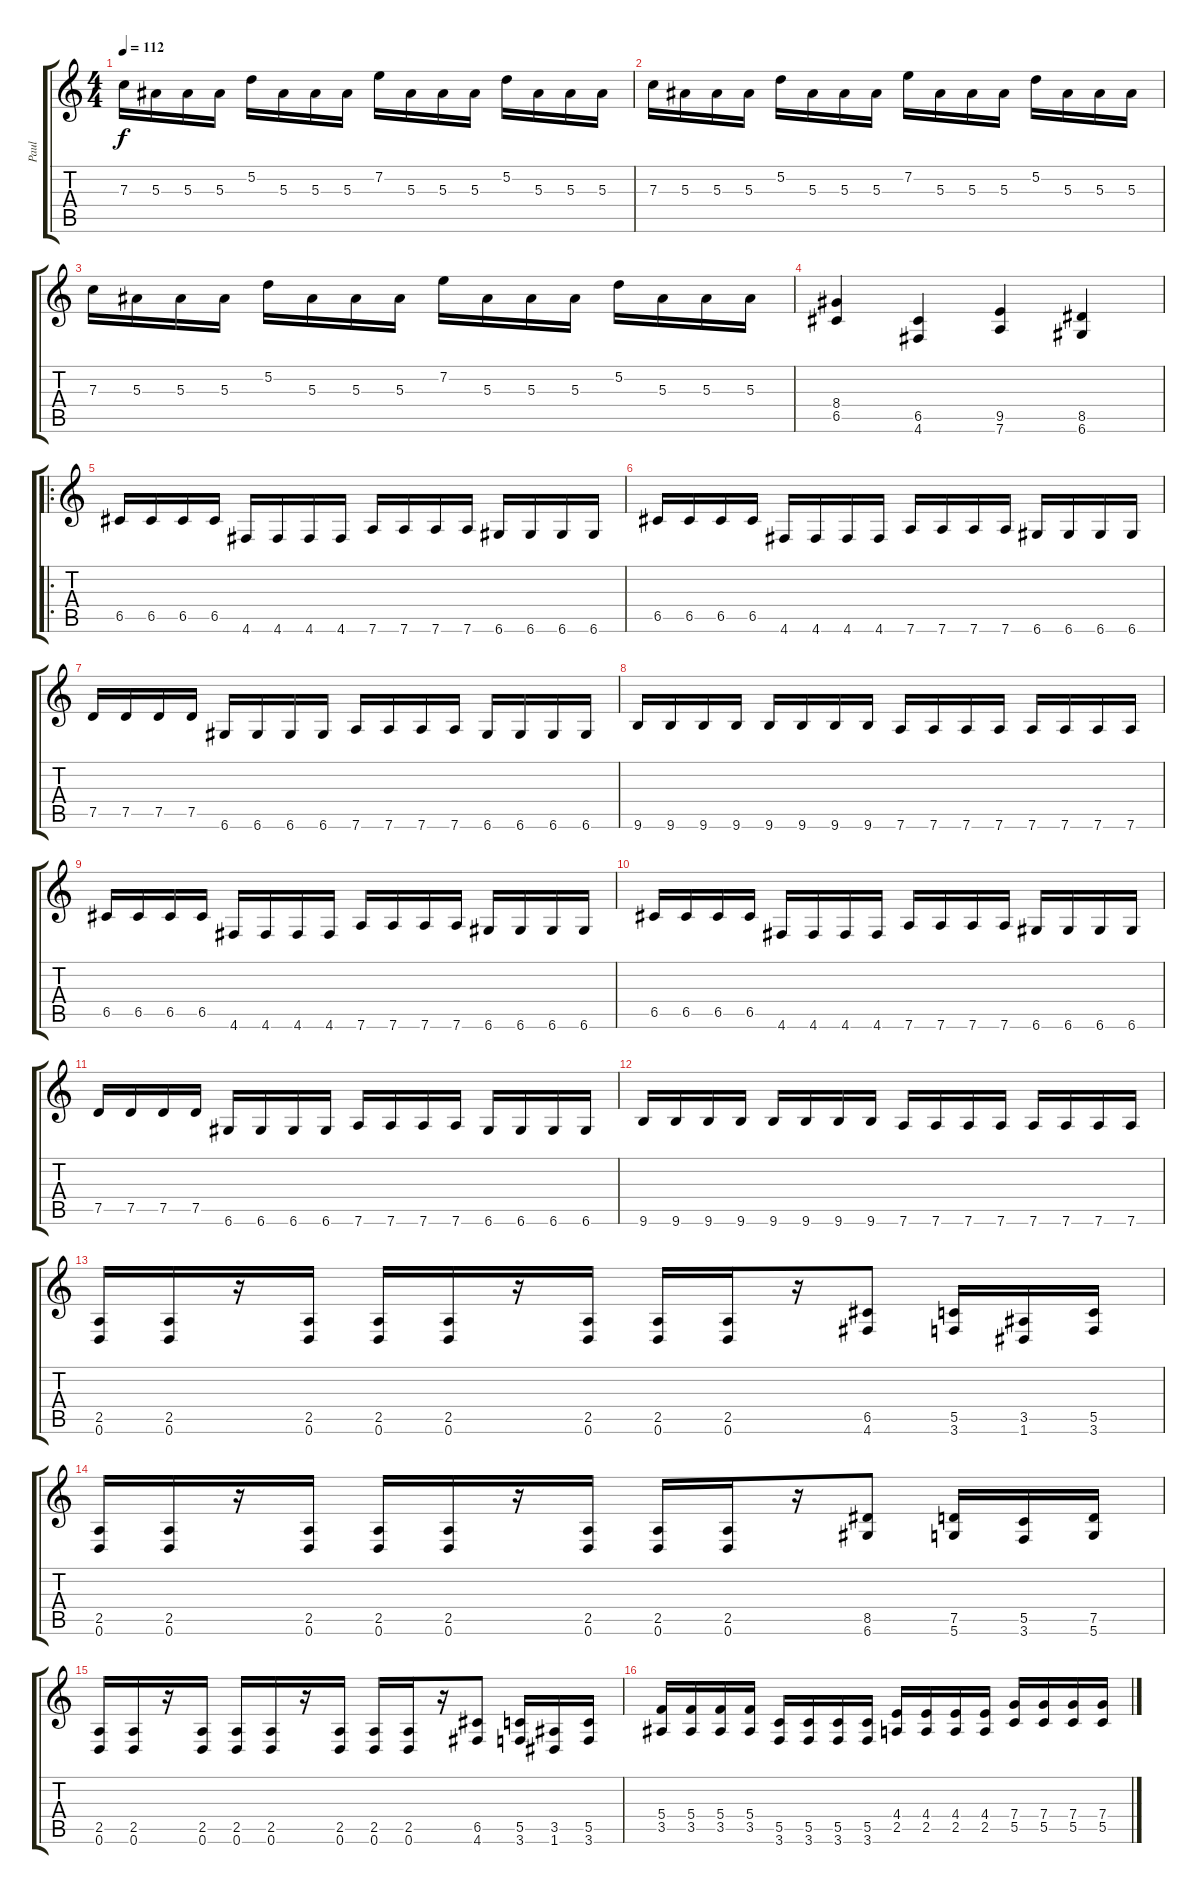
\track ("Paul" "Paul") {instrument overdrivenguitar}
\staff {score tabs}
\tuning (D4 A3 F3 C3 G2 D2) {hide}
\ts (4 4)
\tempo 112
\clef g2
\ks c
7.3.16{dy f} 5.3.16 5.3.16 5.3.16 5.2.16 5.3.16 5.3.16 5.3.16 7.2.16 5.3.16 5.3.16 5.3.16 5.2.16 5.3.16 5.3.16 5.3.16 |
7.3.16 5.3.16 5.3.16 5.3.16 5.2.16 5.3.16 5.3.16 5.3.16 7.2.16 5.3.16 5.3.16 5.3.16 5.2.16 5.3.16 5.3.16 5.3.16 |
7.3.16 5.3.16 5.3.16 5.3.16 5.2.16 5.3.16 5.3.16 5.3.16 7.2.16 5.3.16 5.3.16 5.3.16 5.2.16 5.3.16 5.3.16 5.3.16 |
(8.4 6.5).4 (6.5 4.6).4 (9.5 7.6).4 (8.5 6.6).4 |
\ro
6.5.16 6.5.16 6.5.16 6.5.16 4.6.16 4.6.16 4.6.16 4.6.16 7.6.16 7.6.16 7.6.16 7.6.16 6.6.16 6.6.16 6.6.16 6.6.16 |
6.5.16 6.5.16 6.5.16 6.5.16 4.6.16 4.6.16 4.6.16 4.6.16 7.6.16 7.6.16 7.6.16 7.6.16 6.6.16 6.6.16 6.6.16 6.6.16 |
7.5.16 7.5.16 7.5.16 7.5.16 6.6.16 6.6.16 6.6.16 6.6.16 7.6.16 7.6.16 7.6.16 7.6.16 6.6.16 6.6.16 6.6.16 6.6.16 |
9.6.16 9.6.16 9.6.16 9.6.16 9.6.16 9.6.16 9.6.16 9.6.16 7.6.16 7.6.16 7.6.16 7.6.16 7.6.16 7.6.16 7.6.16 7.6.16 |
6.5.16 6.5.16 6.5.16 6.5.16 4.6.16 4.6.16 4.6.16 4.6.16 7.6.16 7.6.16 7.6.16 7.6.16 6.6.16 6.6.16 6.6.16 6.6.16 |
6.5.16 6.5.16 6.5.16 6.5.16 4.6.16 4.6.16 4.6.16 4.6.16 7.6.16 7.6.16 7.6.16 7.6.16 6.6.16 6.6.16 6.6.16 6.6.16 |
7.5.16 7.5.16 7.5.16 7.5.16 6.6.16 6.6.16 6.6.16 6.6.16 7.6.16 7.6.16 7.6.16 7.6.16 6.6.16 6.6.16 6.6.16 6.6.16 |
9.6.16 9.6.16 9.6.16 9.6.16 9.6.16 9.6.16 9.6.16 9.6.16 7.6.16 7.6.16 7.6.16 7.6.16 7.6.16 7.6.16 7.6.16 7.6.16 |
(2.5 0.6).16 (2.5 0.6).16 r.16 (2.5 0.6).16 (2.5 0.6).16 (2.5 0.6).16 r.16 (2.5 0.6).16 (2.5 0.6).16 (2.5 0.6).16 r.16 (6.5 4.6).8 (5.5 3.6).16 (3.5 1.6).16 (5.5 3.6).16 |
(2.5 0.6).16 (2.5 0.6).16 r.16 (2.5 0.6).16 (2.5 0.6).16 (2.5 0.6).16 r.16 (2.5 0.6).16 (2.5 0.6).16 (2.5 0.6).16 r.16 (8.5 6.6).8 (7.5 5.6).16 (5.5 3.6).16 (7.5 5.6).16 |
(2.5 0.6).16 (2.5 0.6).16 r.16 (2.5 0.6).16 (2.5 0.6).16 (2.5 0.6).16 r.16 (2.5 0.6).16 (2.5 0.6).16 (2.5 0.6).16 r.16 (6.5 4.6).8 (5.5 3.6).16 (3.5 1.6).16 (5.5 3.6).16 |
(5.4 3.5).16 (5.4 3.5).16 (5.4 3.5).16 (5.4 3.5).16 (5.5 3.6).16 (5.5 3.6).16 (5.5 3.6).16 (5.5 3.6).16 (4.4 2.5).16 (4.4 2.5).16 (4.4 2.5).16 (4.4 2.5).16 (7.4 5.5).16 (7.4 5.5).16 (7.4 5.5).16 (7.4 5.5).16
